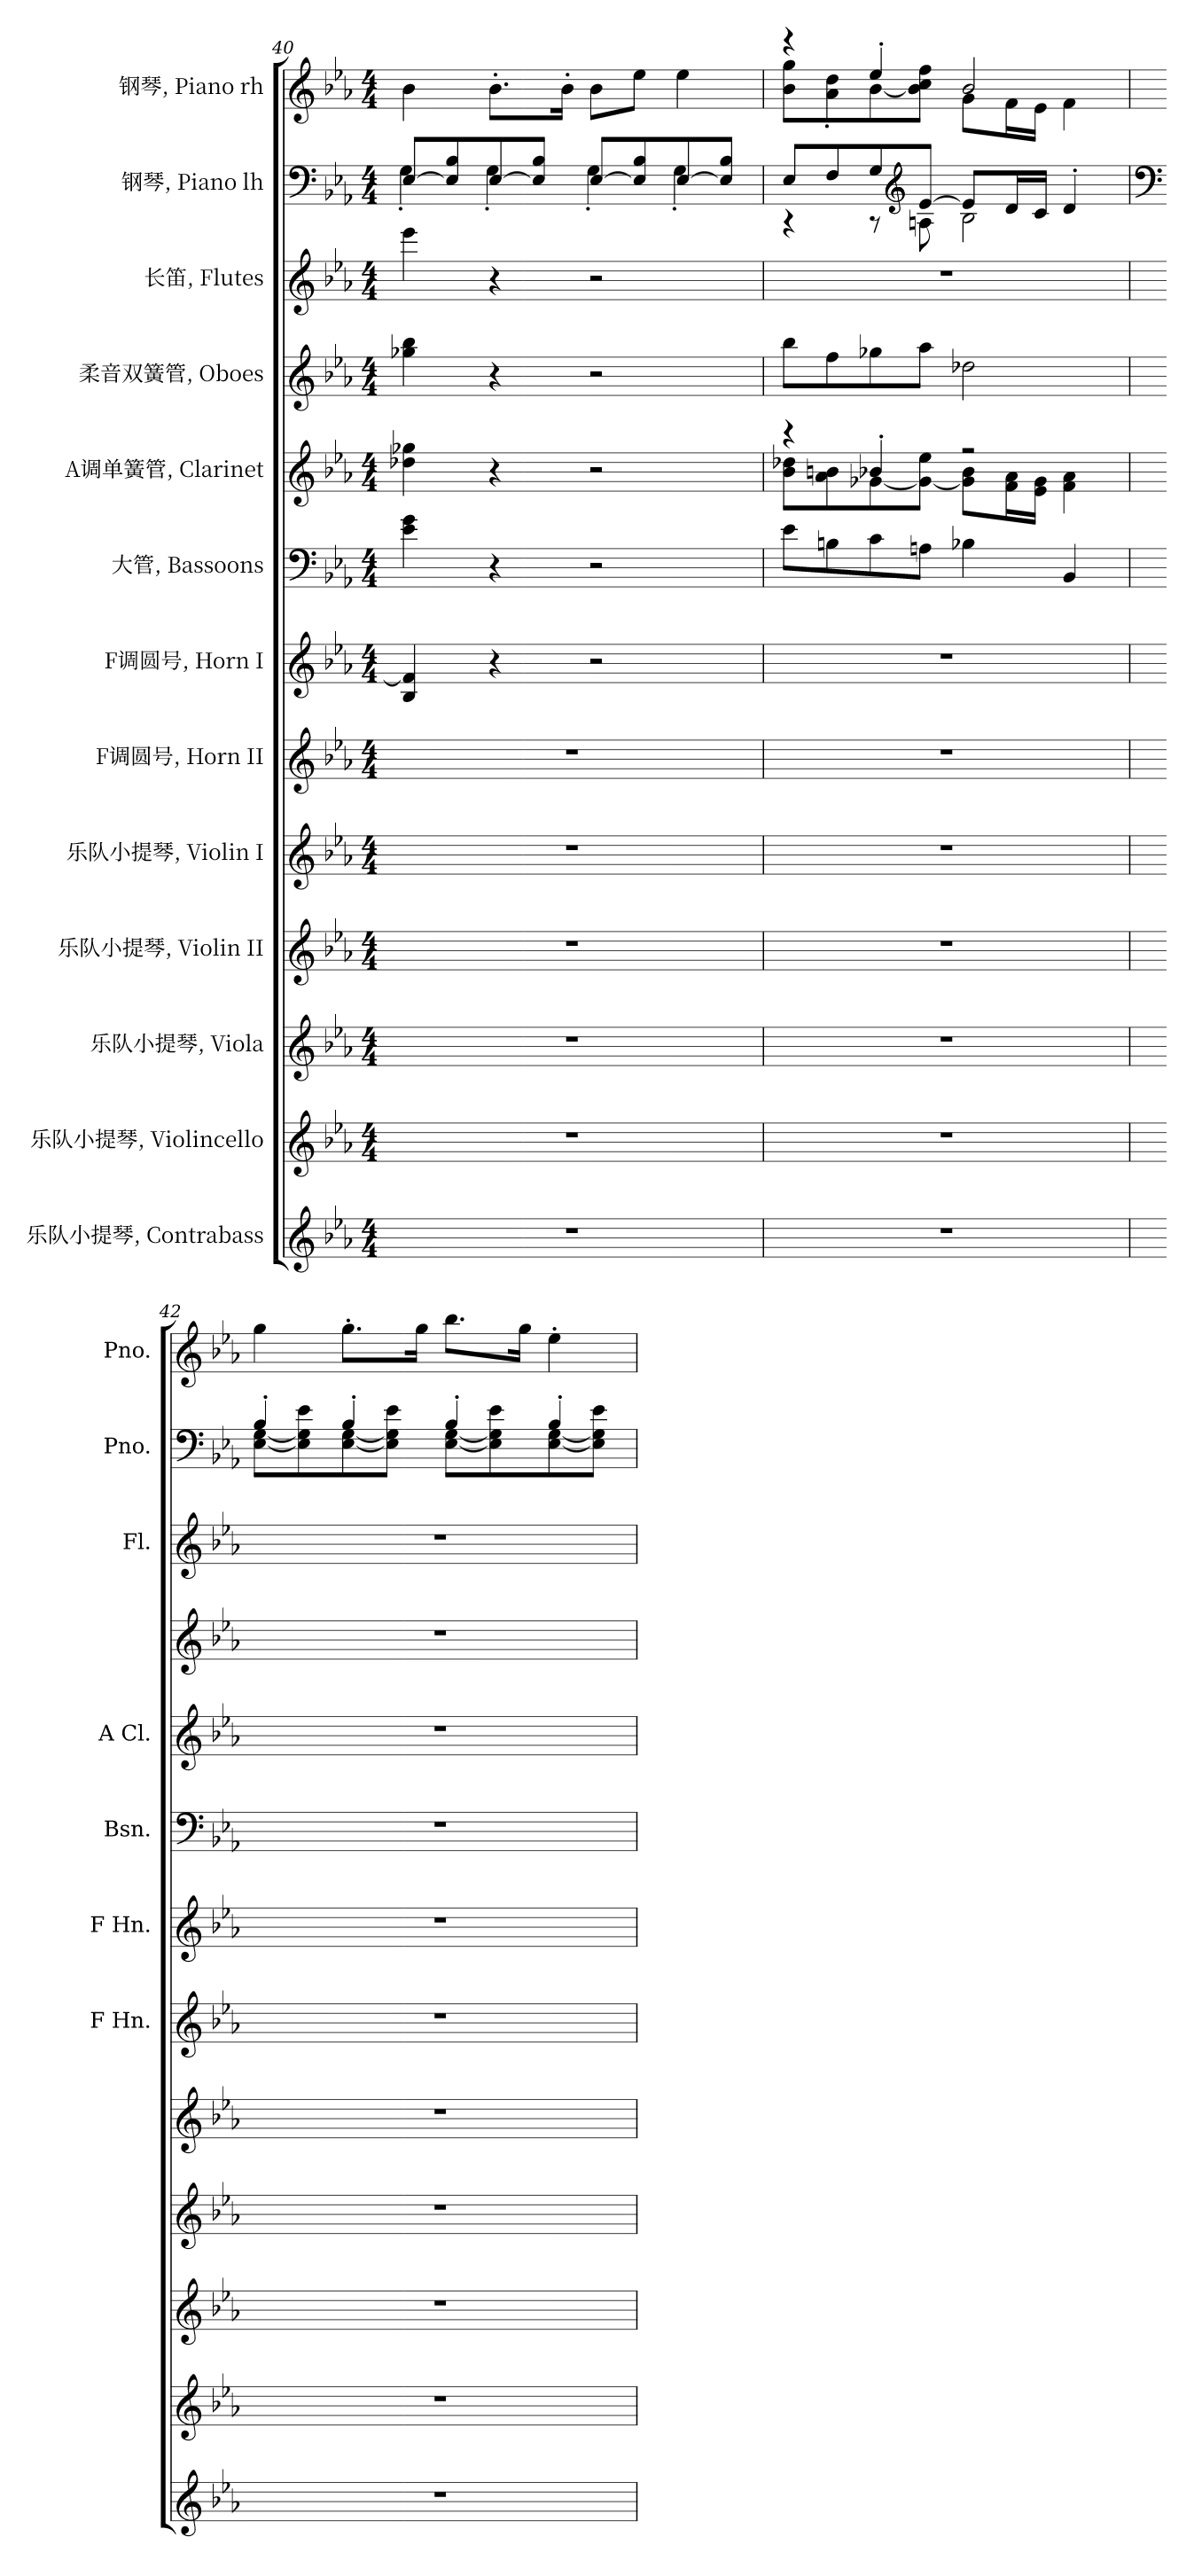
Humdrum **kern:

**kern	**kern	**kern	**kern	**kern	**kern	**kern	**kern	**kern	**kern	**kern	**kern	**kern
*part13	*part12	*part11	*part10	*part9	*part8	*part7	*part6	*part5	*part4	*part3	*part2	*part1
*staff13	*staff12	*staff11	*staff10	*staff9	*staff8	*staff7	*staff6	*staff5	*staff4	*staff3	*staff2	*staff1
*I"乐队小提琴, Contrabass	*I"乐队小提琴, Violincello	*I"乐队小提琴, Viola	*I"乐队小提琴, Violin II	*I"乐队小提琴, Violin I	*I"F调圆号, Horn II	*I"F调圆号, Horn I	*I"大管, Bassoons	*I"A调单簧管, Clarinet	*I"柔音双簧管, Oboes	*I"长笛, Flutes	*I"钢琴, Piano lh	*I"钢琴, Piano rh
*	*	*	*	*	*I'F Hn.	*I'F Hn.	*I'Bsn.	*I'A Cl.	*	*I'Fl.	*I'Pno.	*I'Pno.
*clefG2	*clefG2	*clefG2	*clefG2	*clefG2	*clefG2	*clefG2	*clefF4	*clefG2	*clefG2	*clefG2	*clefF4	*clefG2
*	*	*	*	*	*ITrd4c7	*ITrd4c7	*	*ITrd2c3	*ITrd2c3	*	*	*
*k[b-e-a-]	*k[b-e-a-]	*k[b-e-a-]	*k[b-e-a-]	*k[b-e-a-]	*k[b-e-a-d-]	*k[b-e-a-d-]	*k[b-e-a-]	*k[]	*k[]	*k[b-e-a-]	*k[b-e-a-]	*k[b-e-a-]
*M4/4	*M4/4	*M4/4	*M4/4	*M4/4	*M4/4	*M4/4	*M4/4	*M4/4	*M4/4	*M4/4	*M4/4	*M4/4
*MM60	*MM60	*MM60	*MM60	*MM60	*MM60	*MM60	*MM60	*MM60	*MM60	*MM60	*MM60	*MM60
=40	=40	=40	=40	=40	=40	=40	=40	=40	=40	=40	=40	=40
*	*	*	*	*	*	*	*	*	*	*	*^	*
1r	1r	1r	1r	1r	1r	4E-/ 4B-/]	4e-\ 4g\	4b-X\ 4ee-X\	4ee-X\ 4gg\	4eee-\	[8E-/L	4G'\	4b-\
.	.	.	.	.	.	.	.	.	.	.	8E-/] 8B-/	.	.
.	.	.	.	.	.	4r	4r	4r	4r	4r	[8E-/	4G'\	8.b-'\L
.	.	.	.	.	.	.	.	.	.	.	8E-/] 8B-/J	.	.
.	.	.	.	.	.	.	.	.	.	.	.	.	16b-'\Jk
.	.	.	.	.	.	2r	2r	2r	2r	2r	[8E-/L	4G'\	8b-\L
.	.	.	.	.	.	.	.	.	.	.	8E-/] 8B-/	.	8ee-\J
.	.	.	.	.	.	.	.	.	.	.	[8E-/	4G'\	4ee-\
.	.	.	.	.	.	.	.	.	.	.	8E-/] 8B-/J	.	.
!!LO:PB:g=z
=41	=41	=41	=41	=41	=41	=41	=41	=41	=41	=41	=41	=41	=41
*	*	*	*	*	*	*	*	*^	*	*	*	*	*^
1r	1r	1r	1r	1r	1r	1r	8e-\L	4r	8g\ 8b-X\L	8gg\L	1r	8E-/L	4r	4r	8b-\ 8gg\L
.	.	.	.	.	.	.	8Bn\	.	8f\ 8g#X\	8dd\	.	8F/	.	.	8a-\' 8dd\'
.	.	.	.	.	.	.	8c\	4gn'/	[8e-X\	8ee-X\	.	8G/	8r	4ee-'/	[8b-\
*	*	*	*	*	*	*	*	*	*	*	*	*clefG2	*	*	*
.	.	.	.	.	.	.	8An\J	.	8e-\_ 8cc\J	8ff\J	.	[8e-/J	8An\	.	8b-\] 8cc\ 8ff\J
.	.	.	.	.	.	.	4B-X\	2r	8e-\] 8g\L	2b-X\	.	8e-/L]	2B-\	2b-/	8g\L
.	.	.	.	.	.	.	.	.	16d\ 16f\L	.	.	16d/L	.	.	16f\L
.	.	.	.	.	.	.	.	.	16c\ 16e-\JJ	.	.	16c/JJ	.	.	16e-\JJ
.	.	.	.	.	.	.	4BB-/	.	4d\ 4f\	.	.	4d'/	.	.	4f\
*	*	*	*	*	*	*	*	*v	*v	*	*	*	*	*v	*v
=42	=42	=42	=42	=42	=42	=42	=42	=42	=42	=42	=42	=42	=42
*	*	*	*	*	*	*	*	*	*	*	*clefF4	*	*
1r	1r	1r	1r	1r	1r	1r	1r	1r	1r	1r	4B-'/	[8E-\ [8G\L	4gg\
.	.	.	.	.	.	.	.	.	.	.	.	8E-\] 8G\] 8e-\	.
.	.	.	.	.	.	.	.	.	.	.	4B-'/	[8E-\ [8G\	8.gg'\L
.	.	.	.	.	.	.	.	.	.	.	.	8E-\] 8G\] 8e-\J	.
.	.	.	.	.	.	.	.	.	.	.	.	.	16gg\Jk
.	.	.	.	.	.	.	.	.	.	.	4B-'/	[8E-\ [8G\L	8.bb-\L
.	.	.	.	.	.	.	.	.	.	.	.	8E-\] 8G\] 8e-\	.
.	.	.	.	.	.	.	.	.	.	.	.	.	16gg\Jk
.	.	.	.	.	.	.	.	.	.	.	4B-'/	[8E-\ [8G\	4ee-'\
.	.	.	.	.	.	.	.	.	.	.	.	8E-\] 8G\] 8e-\J	.
*	*	*	*	*	*	*	*	*	*	*	*v	*v	*
=	=	=	=	=	=	=	=	=	=	=	=	=
*-	*-	*-	*-	*-	*-	*-	*-	*-	*-	*-	*-	*-
